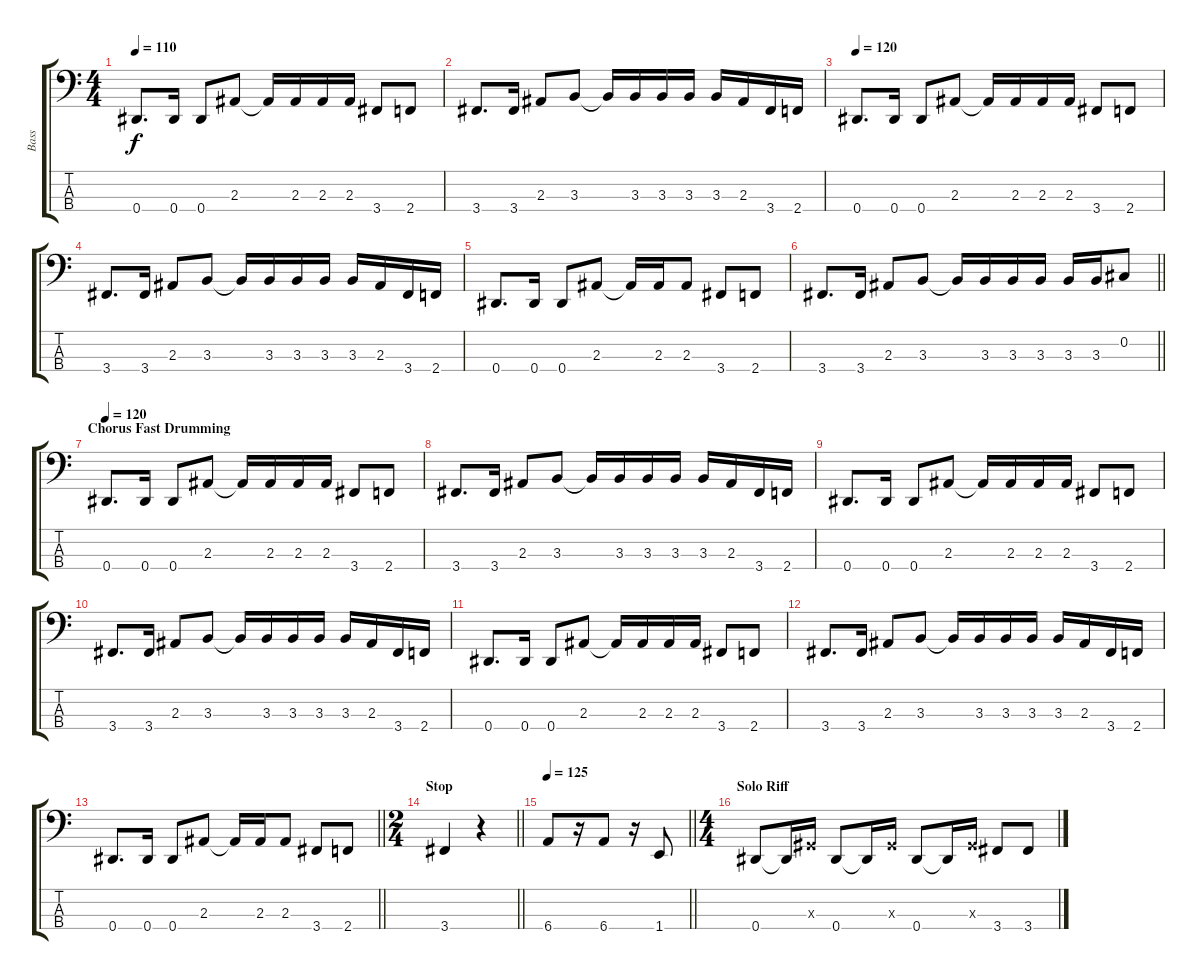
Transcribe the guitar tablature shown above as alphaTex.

\track ("Bass" "Bass") {instrument electricbassfinger}
\staff {score tabs}
\tuning (Gb2 Db2 Ab1 Eb1) {hide}
\ts (4 4)
\tempo 110
\clef f4
\ks c
0.4.8{d dy f} 0.4.16 0.4.8 2.3.8 2.3{t}.16 2.3.16 2.3.16 2.3.16 3.4.8 2.4.8 |
3.4.8{d} 3.4.16 2.3.8 3.3.8 3.3{t}.16 3.3.16 3.3.16 3.3.16 3.3.16 2.3.16 3.4.16 2.4.16 |
\tempo 120
0.4.8{d} 0.4.16 0.4.8 2.3.8 2.3{t}.16 2.3.16 2.3.16 2.3.16 3.4.8 2.4.8 |
3.4.8{d} 3.4.16 2.3.8 3.3.8 3.3{t}.16 3.3.16 3.3.16 3.3.16 3.3.16 2.3.16 3.4.16 2.4.16 |
0.4.8{d} 0.4.16 0.4.8 2.3.8 2.3{t}.16 2.3.16 2.3.8 3.4.8 2.4.8 |
\barLineRight lightlight
3.4.8{d} 3.4.16 2.3.8 3.3.8 3.3{t}.16 3.3.16 3.3.16 3.3.16 3.3.16 3.3.16 0.2.8 |
\section ("" "Chorus Fast Drumming")
\tempo 120
0.4.8{d} 0.4.16 0.4.8 2.3.8 2.3{t}.16 2.3.16 2.3.16 2.3.16 3.4.8 2.4.8 |
3.4.8{d} 3.4.16 2.3.8 3.3.8 3.3{t}.16 3.3.16 3.3.16 3.3.16 3.3.16 2.3.16 3.4.16 2.4.16 |
0.4.8{d} 0.4.16 0.4.8 2.3.8 2.3{t}.16 2.3.16 2.3.16 2.3.16 3.4.8 2.4.8 |
3.4.8{d} 3.4.16 2.3.8 3.3.8 3.3{t}.16 3.3.16 3.3.16 3.3.16 3.3.16 2.3.16 3.4.16 2.4.16 |
0.4.8{d} 0.4.16 0.4.8 2.3.8 2.3{t}.16 2.3.16 2.3.16 2.3.16 3.4.8 2.4.8 |
3.4.8{d} 3.4.16 2.3.8 3.3.8 3.3{t}.16 3.3.16 3.3.16 3.3.16 3.3.16 2.3.16 3.4.16 2.4.16 |
\barLineRight lightlight
0.4.8{d} 0.4.16 0.4.8 2.3.8 2.3{t}.16 2.3.16 2.3.8 3.4.8 2.4.8 |
\ts (2 4)
\section ("" "Stop")
\barLineRight lightlight
3.4.4 r.4 |
\tempo 125
\barLineRight lightlight
6.4.8 r.16 6.4.8 r.16 1.4.8 |
\ts (4 4)
\section ("" "Solo Riff")
0.4.8 0.4{t}.16 0.3{x}.16 0.4.8 0.4{t}.16 0.3{x}.16 0.4.8 0.4{t}.16 0.3{x}.16 3.4.8 3.4.8
